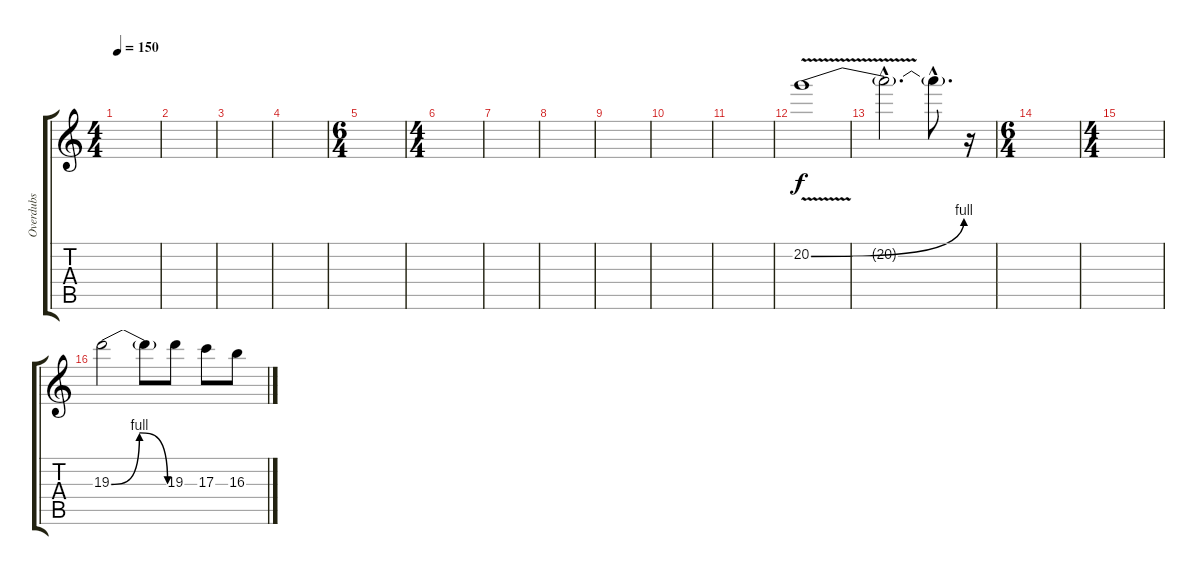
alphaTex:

\track ("Overdubs" "Overdubs") {instrument distortionguitar}
\staff {score tabs}
\tuning (E4 B3 G3 D3 A2 E2) {hide}
\ts (4 4)
\tempo 150
\clef g2
\ks c
|
|
|
|
\ts (6 4)
|
\ts (4 4)
|
|
|
|
|
|
20.2{be (bend 0 0 60 4) v}.1 |
20.2{hac t}.2{d} 20.2{hac t}.8{d} r.16 |
\ts (6 4)
|
\ts (4 4)
|
19.3{be (bendrelease 0 0 10 4 52 4 60 0)}.2 19.3{t}.8 19.3.8 17.3.8 16.3.8
